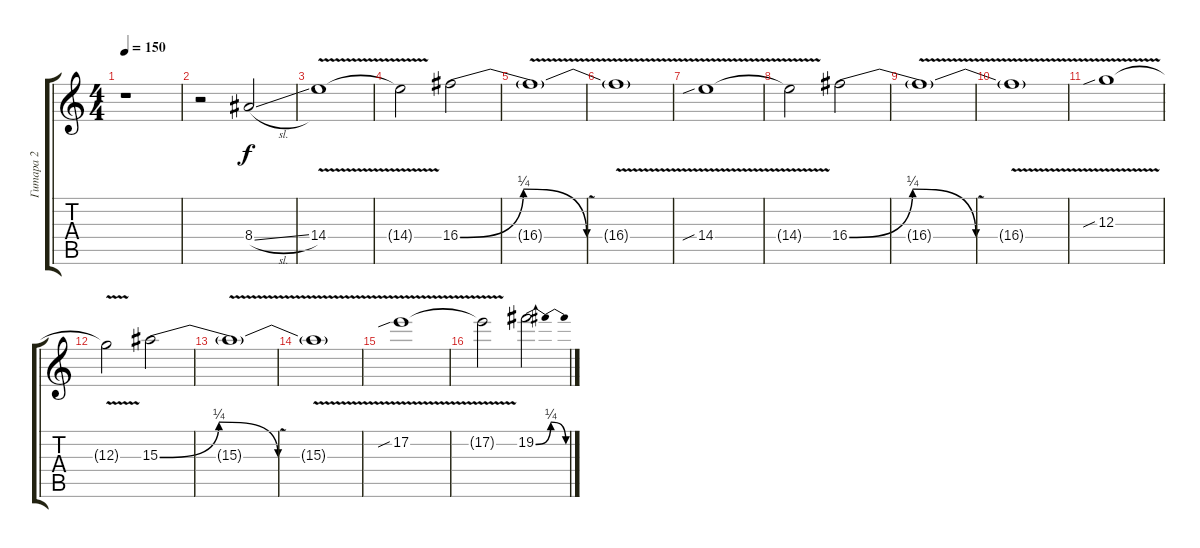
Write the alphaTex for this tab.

\track ("Гитара 2" "Гитара 2") {instrument distortionguitar}
\staff {score tabs}
\tuning (E4 B3 G3 D3 A2 E2) {hide}
\ts (4 4)
\tempo 150
\clef g2
\ks c
r.1{dy f} |
r.2 8.4{sl}.2 |
14.4{v}.1 |
14.4{v t}.2 16.4{be (bendrelease 0 0 12 1 55 1 60 0)}.2 |
16.4{v t}.1 |
16.4{t}.1 |
14.4{v sib}.1 |
14.4{v t}.2 16.4{be (bendrelease 0 0 12 1 55 1 60 0)}.2 |
16.4{v t}.1 |
16.4{t}.1 |
12.3{v sib}.1 |
12.3{v t}.2 15.3{be (bendrelease 0 0 12 1 55 1 60 0)}.2 |
15.3{v t}.1 |
15.3{v t}.1 |
17.2{v sib}.1 |
17.2{v t}.2 19.2{be (bendrelease 0 0 12 1 55 1 60 0)}.2
